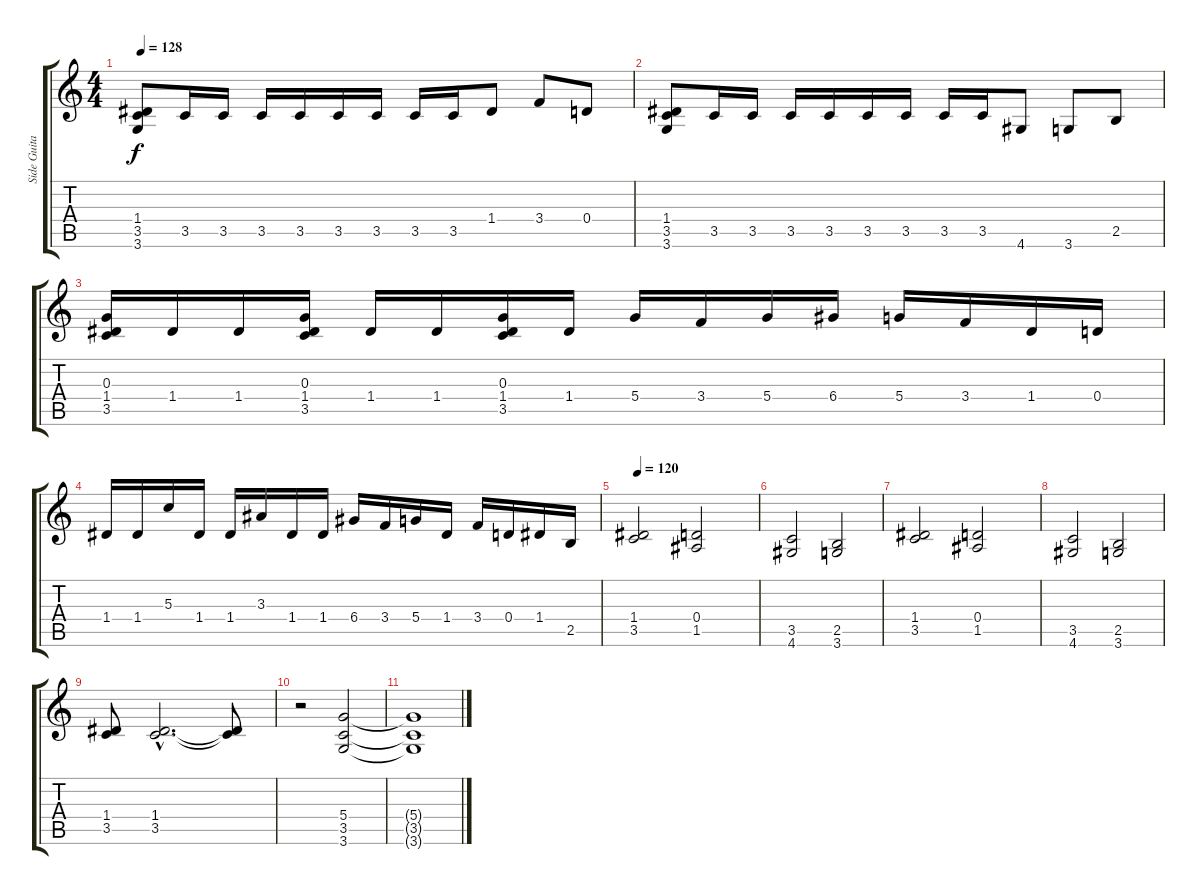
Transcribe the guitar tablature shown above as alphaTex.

\track ("Side Guitar" "Side Guita") {instrument distortionguitar}
\staff {score tabs}
\tuning (E4 B3 G3 D3 A2 E2) {hide}
\ts (4 4)
\tempo 128
\clef g2
\ks c
(1.4 3.5 3.6).8{dy f} 3.5.16 3.5.16 3.5.16 3.5.16 3.5.16 3.5.16 3.5.16 3.5.16 1.4.8 3.4.8 0.4.8 |
(1.4 3.5 3.6).8 3.5.16 3.5.16 3.5.16 3.5.16 3.5.16 3.5.16 3.5.16 3.5.16 4.6.8 3.6.8 2.5.8 |
(0.3 1.4 3.5).16 1.4.16 1.4.16 (0.3 1.4 3.5).16 1.4.16 1.4.16 (0.3 1.4 3.5).16 1.4.16 5.4.16 3.4.16 5.4.16 6.4.16 5.4.16 3.4.16 1.4.16 0.4.16 |
1.4.16 1.4.16 5.3.16 1.4.16 1.4.16 3.3.16 1.4.16 1.4.16 6.4.16 3.4.16 5.4.16 1.4.16 3.4.16 0.4.16 1.4.16 2.5.16 |
\tempo 120
(1.4 3.5).2 (0.4 1.5).2 |
(3.5 4.6).2 (2.5 3.6).2 |
(1.4 3.5).2 (0.4 1.5).2 |
(3.5 4.6).2 (2.5 3.6).2 |
(1.4 3.5).8 (1.4{hac} 3.5{hac}).2{d} (1.4{t} 3.5{t}).8 |
r.2 (5.4 3.5 3.6).2 |
(5.4{t} 3.5{t} 3.6{t}).1
